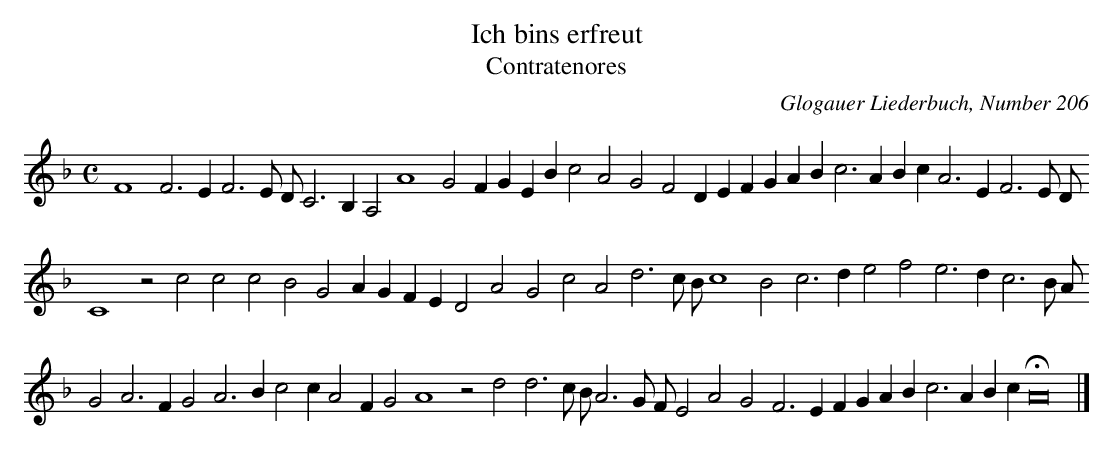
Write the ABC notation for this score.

X:1
T:Ich bins erfreut
T:Contratenores
C:Glogauer Liederbuch, Number 206
M:C
L:1/2
K:F
F2 F > E F3/2 E// D// C > B, A, A2 G F/ G/ E/ B/ c A G F D/ E/ F/ G/ A/ B/ c > A B/ c/ A > E F3/2 E// D//
C2 z c c c B G A/ G/ F/ E/ D A G c A d3/2 c// B// c2 B c > d e f e > d c3/2 B// A//
G A > F G A > B c c/ A F/ G A2 z d d3/2 c// B// A3/2 G// F// E A G F > E F/ G/ A/ B/ c > A B/ c/ HA4 |]
